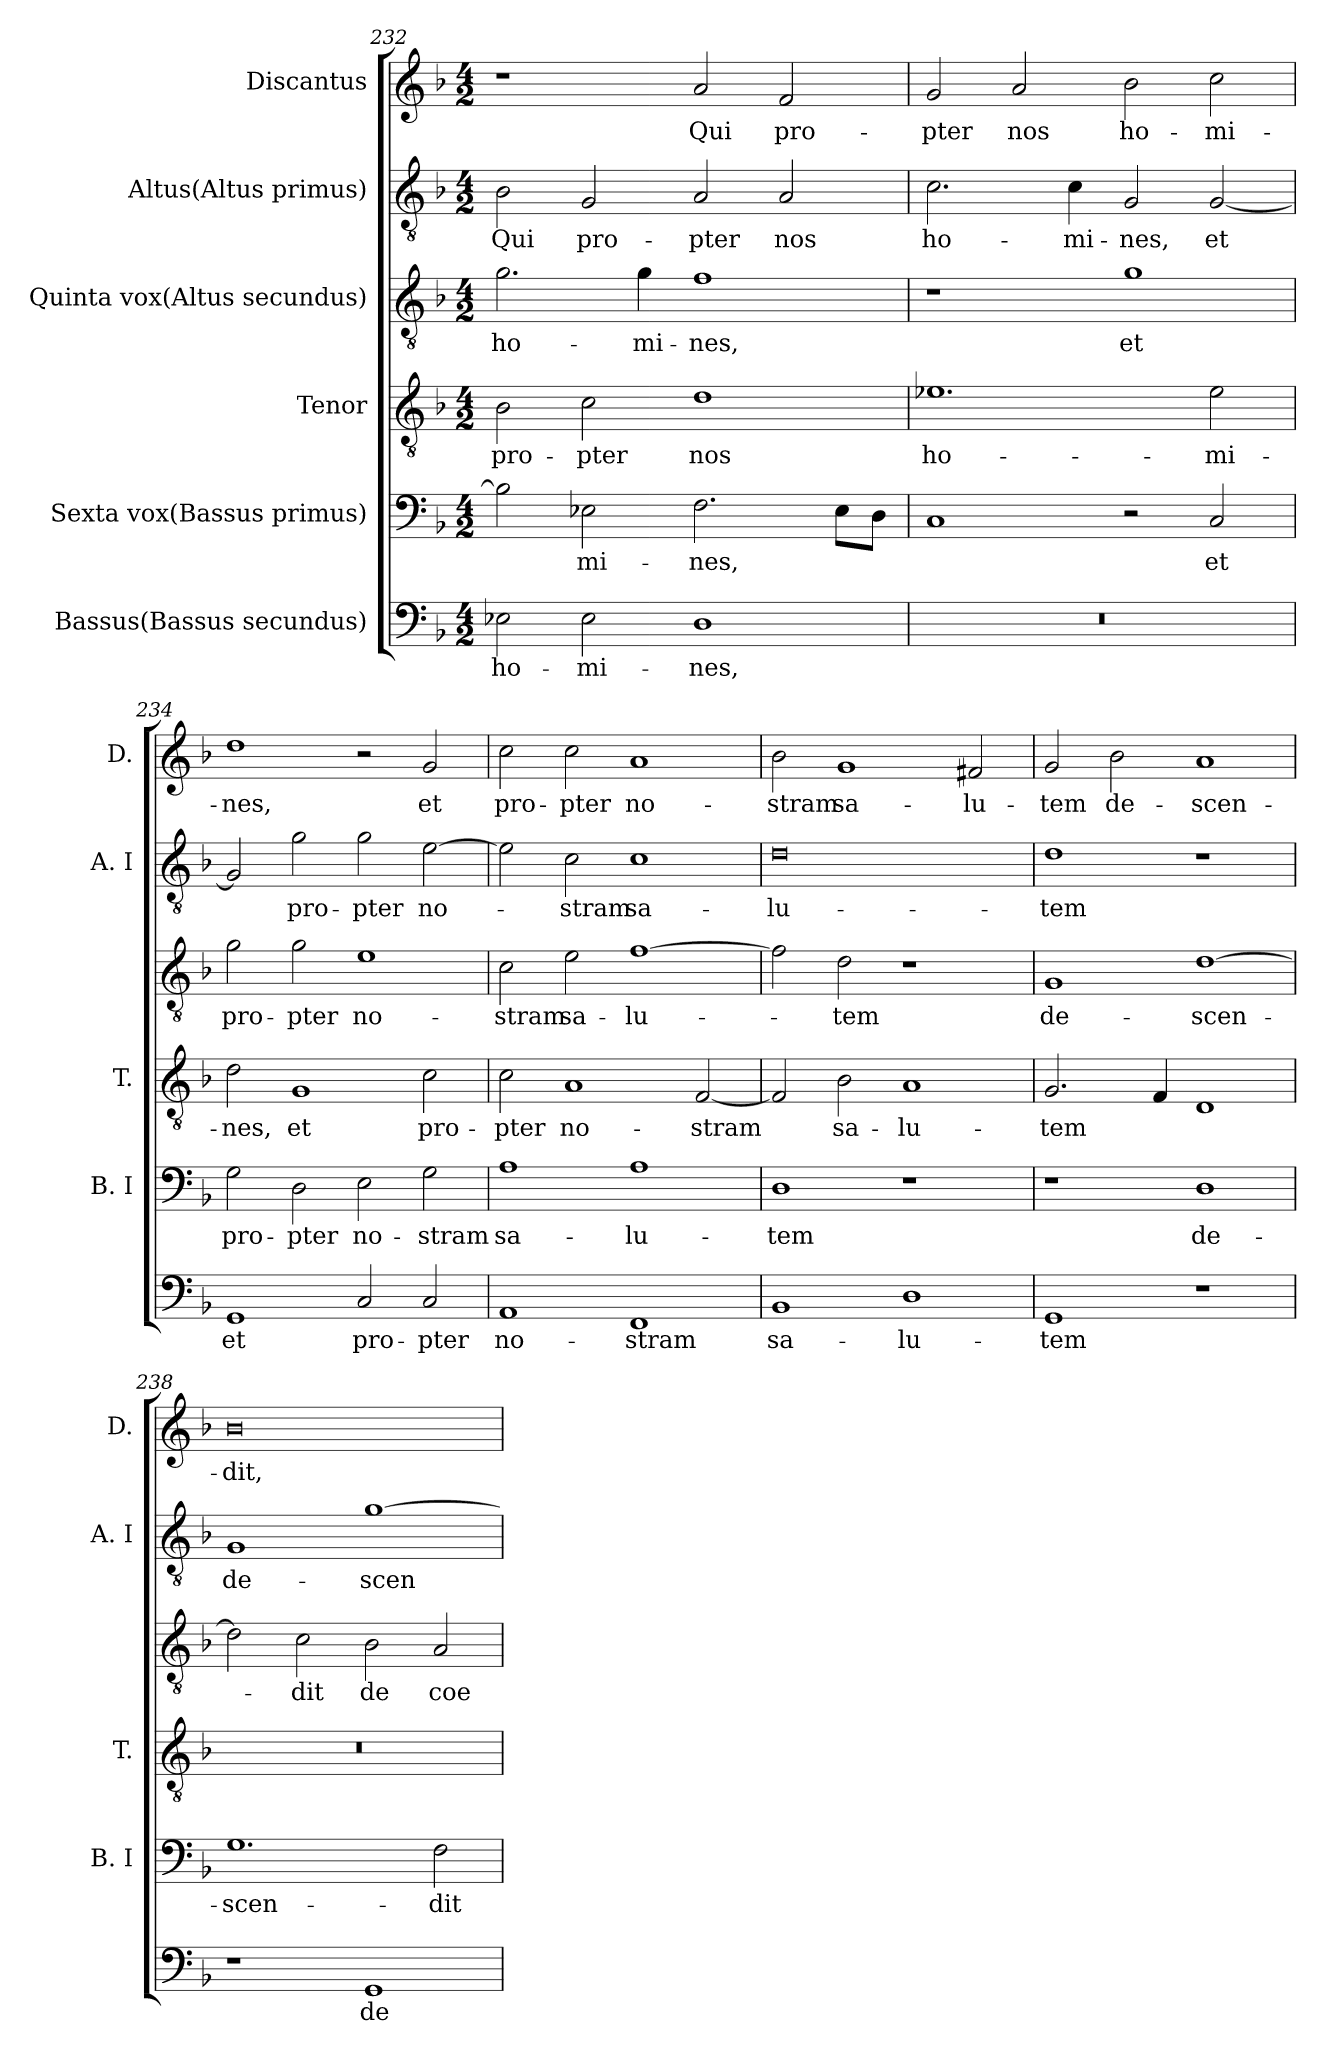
**kern	**text	**kern	**text	**kern	**text	**kern	**text	**kern	**text	**kern	**text
*part6	*part6	*part5	*part5	*part4	*part4	*part3	*part3	*part2	*part2	*part1	*part1
*staff6	*staff6	*staff5	*staff5	*staff4	*staff4	*staff3	*staff3	*staff2	*staff2	*staff1	*staff1
*I"Bassus(Bassus secundus)	*	*I"Sexta vox(Bassus primus)	*	*I"Tenor	*	*I"Quinta vox(Altus secundus)	*	*I"Altus(Altus primus)	*	*I"Discantus	*
*	*	*I'B. I	*	*I'T.	*	*	*	*I'A. I	*	*I'D.	*
*clefF4	*	*clefF4	*	*clefGv2	*	*clefGv2	*	*clefGv2	*	*clefG2	*
*	*	*	*	*ITrd7c12	*	*ITrd7c12	*	*ITrd7c12	*	*	*
*k[b-]	*	*k[b-]	*	*k[b-]	*	*k[b-]	*	*k[b-]	*	*k[b-]	*
*d:	*	*d:	*	*d:	*	*d:	*	*d:	*	*d:	*
*M4/2	*	*M4/2	*	*M4/2	*	*M4/2	*	*M4/2	*	*M4/2	*
=232	=232	=232	=232	=232	=232	=232	=232	=232	=232	=232	=232
!	!LO:LY:b	!	!	!	!LO:LY:b	!	!LO:LY:b	!	!LO:LY:b	!	!
2E-X\	ho-	2B-\]	.	2BB-\	pro-	2.G\	ho-	2BB-\	Qui	1r	.
!	!LO:LY:b	!	!LO:LY:b	!	!LO:LY:b	!	!	!	!LO:LY:b	!	!
2E-\	-mi-	2E-X\	-mi-	2C\	-pter	.	.	2GG/	pro-	.	.
!	!	!	!	!	!	!	!LO:LY:b	!	!	!	!
.	.	.	.	.	.	4G\	-mi-	.	.	.	.
!	!LO:LY:b	!	!LO:LY:b	!	!LO:LY:b	!	!LO:LY:b	!	!LO:LY:b	!	!LO:LY:b
1D	-nes,	2.F\	-nes,	1D	nos	1F	-nes,	2AA/	-pter	2a/	Qui
!	!	!	!	!	!	!	!	!	!LO:LY:b	!	!LO:LY:b
.	.	.	.	.	.	.	.	2AA/	nos	2f/	pro-
.	.	8E-\L	.	.	.	.	.	.	.	.	.
.	.	8D\J	.	.	.	.	.	.	.	.	.
=233	=233	=233	=233	=233	=233	=233	=233	=233	=233	=233	=233
!LO:N:vis=1	!	!	!	!	!LO:LY:b	!	!	!	!LO:LY:b	!	!LO:LY:b
0r	.	1C	.	1.E-X	ho-	1r	.	2.C\	ho-	2g/	-pter
!	!	!	!	!	!	!	!	!	!	!	!LO:LY:b
.	.	.	.	.	.	.	.	.	.	2a/	nos
!	!	!	!	!	!	!	!	!	!LO:LY:b	!	!
.	.	.	.	.	.	.	.	4C\	-mi-	.	.
!	!	!	!	!	!	!	!LO:LY:b	!	!LO:LY:b	!	!LO:LY:b
.	.	2r	.	.	.	1G	et	2GG/	-nes,	2b-\	ho-
!	!	!	!LO:LY:b	!	!LO:LY:b	!	!	!	!LO:LY:b	!	!LO:LY:b
.	.	2C/	et	2E-\	-mi-	.	.	[<2GG/	et	2cc\	-mi-
=234	=234	=234	=234	=234	=234	=234	=234	=234	=234	=234	=234
!	!LO:LY:b	!	!LO:LY:b	!	!LO:LY:b	!	!LO:LY:b	!	!	!	!LO:LY:b
1GG	et	2G\	pro-	2D\	-nes,	2G\	pro-	2GG/]	.	1dd	-nes,
!	!	!	!LO:LY:b	!	!LO:LY:b	!	!LO:LY:b	!	!LO:LY:b	!	!
.	.	2D\	-pter	1GG	et	2G\	-pter	2G\	pro-	.	.
!	!LO:LY:b	!	!LO:LY:b	!	!	!	!LO:LY:b	!	!LO:LY:b	!	!
2C/	pro-	2E\	no-	.	.	1E	no-	2G\	-pter	2r	.
!	!LO:LY:b	!	!LO:LY:b	!	!LO:LY:b	!	!	!	!LO:LY:b	!	!LO:LY:b
2C/	-pter	2G\	-stram	2C\	pro-	.	.	[>2E\	no-	2g/	et
=235	=235	=235	=235	=235	=235	=235	=235	=235	=235	=235	=235
!	!LO:LY:b	!	!LO:LY:b	!	!LO:LY:b	!	!LO:LY:b	!	!	!	!LO:LY:b
1AA	no-	1A	sa-	2C\	-pter	2C\	-stram	2E\]	.	2cc\	pro-
!	!	!	!	!	!LO:LY:b	!	!LO:LY:b	!	!LO:LY:b	!	!LO:LY:b
.	.	.	.	1AA	no-	2E\	sa-	2C\	-stram	2cc\	-pter
!	!LO:LY:b	!	!LO:LY:b	!	!	!	!LO:LY:b	!	!LO:LY:b	!	!LO:LY:b
1FF	-stram	1A	-lu-	.	.	[>1F	-lu-	1C	sa-	1a	no-
!	!	!	!	!	!LO:LY:b	!	!	!	!	!	!
.	.	.	.	[<2FF/	-stram	.	.	.	.	.	.
!!LO:PB:g=z
=236	=236	=236	=236	=236	=236	=236	=236	=236	=236	=236	=236
!	!LO:LY:b	!	!LO:LY:b	!	!	!	!	!	!LO:LY:b	!	!LO:LY:b
1BB-	sa-	1D	-tem	2FF/]	.	2F\]	.	0D	-lu-	2b-\	-stram
!	!	!	!	!	!LO:LY:b	!	!LO:LY:b	!	!	!	!LO:LY:b
.	.	.	.	2BB-\	sa-	2D\	-tem	.	.	1g	sa-
!	!LO:LY:b	!	!	!	!LO:LY:b	!	!	!	!	!	!
1D	-lu-	1r	.	1AA	-lu-	1r	.	.	.	.	.
!	!	!	!	!	!	!	!	!	!	!	!LO:LY:b
.	.	.	.	.	.	.	.	.	.	2f#X/	-lu-
=237	=237	=237	=237	=237	=237	=237	=237	=237	=237	=237	=237
!	!LO:LY:b	!	!	!	!LO:LY:b	!	!LO:LY:b	!	!LO:LY:b	!	!LO:LY:b
1GG	-tem	1r	.	2.GG/	-tem	1GG	de-	1D	-tem	2g/	-tem
!	!	!	!	!	!	!	!	!	!	!	!LO:LY:b
.	.	.	.	.	.	.	.	.	.	2b-\	de-
.	.	.	.	4FF/	.	.	.	.	.	.	.
!	!	!	!LO:LY:b	!	!	!	!LO:LY:b	!	!	!	!LO:LY:b
1r	.	1D	de-	1DD	.	[>1D	-scen-	1r	.	1a	-scen-
=238	=238	=238	=238	=238	=238	=238	=238	=238	=238	=238	=238
!	!	!	!LO:LY:b	!LO:N:vis=1	!	!	!	!	!LO:LY:b	!	!LO:LY:b
1r	.	1.G	-scen-	0r	.	2D\]	.	1GG	de-	0b-	-dit,
!	!	!	!	!	!	!	!LO:LY:b	!	!	!	!
.	.	.	.	.	.	2C\	-dit	.	.	.	.
!	!LO:LY:b	!	!	!	!	!	!LO:LY:b	!	!LO:LY:b	!	!
1GG	de-	.	.	.	.	2BB-\	de	[>1G	-scen-	.	.
!	!	!	!LO:LY:b	!	!	!	!LO:LY:b	!	!	!	!
.	.	2F\	-dit	.	.	2AA/	coe-	.	.	.	.
=	=	=	=	=	=	=	=	=	=	=	=
*-	*-	*-	*-	*-	*-	*-	*-	*-	*-	*-	*-
